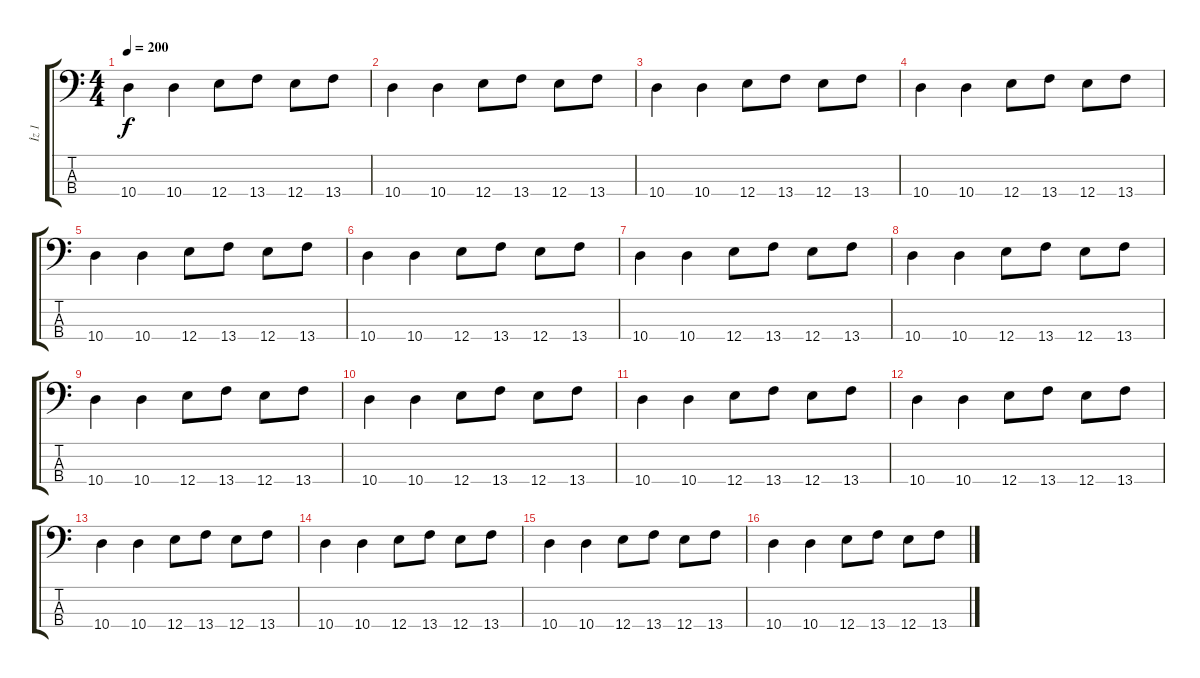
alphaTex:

\track ("İz 1" "İz 1") {instrument electricbassfinger}
\staff {score tabs}
\tuning (G2 D2 A1 E1) {hide}
\ts (4 4)
\tempo 200
\clef f4
\ks c
10.4.4{dy f} 10.4.4 12.4.8 13.4.8 12.4.8 13.4.8 |
10.4.4 10.4.4 12.4.8 13.4.8 12.4.8 13.4.8 |
10.4.4 10.4.4 12.4.8 13.4.8 12.4.8 13.4.8 |
10.4.4 10.4.4 12.4.8 13.4.8 12.4.8 13.4.8 |
10.4.4 10.4.4 12.4.8 13.4.8 12.4.8 13.4.8 |
10.4.4 10.4.4 12.4.8 13.4.8 12.4.8 13.4.8 |
10.4.4 10.4.4 12.4.8 13.4.8 12.4.8 13.4.8 |
10.4.4 10.4.4 12.4.8 13.4.8 12.4.8 13.4.8 |
10.4.4 10.4.4 12.4.8 13.4.8 12.4.8 13.4.8 |
10.4.4 10.4.4 12.4.8 13.4.8 12.4.8 13.4.8 |
10.4.4 10.4.4 12.4.8 13.4.8 12.4.8 13.4.8 |
10.4.4 10.4.4 12.4.8 13.4.8 12.4.8 13.4.8 |
10.4.4 10.4.4 12.4.8 13.4.8 12.4.8 13.4.8 |
10.4.4 10.4.4 12.4.8 13.4.8 12.4.8 13.4.8 |
10.4.4 10.4.4 12.4.8 13.4.8 12.4.8 13.4.8 |
10.4.4 10.4.4 12.4.8 13.4.8 12.4.8 13.4.8
